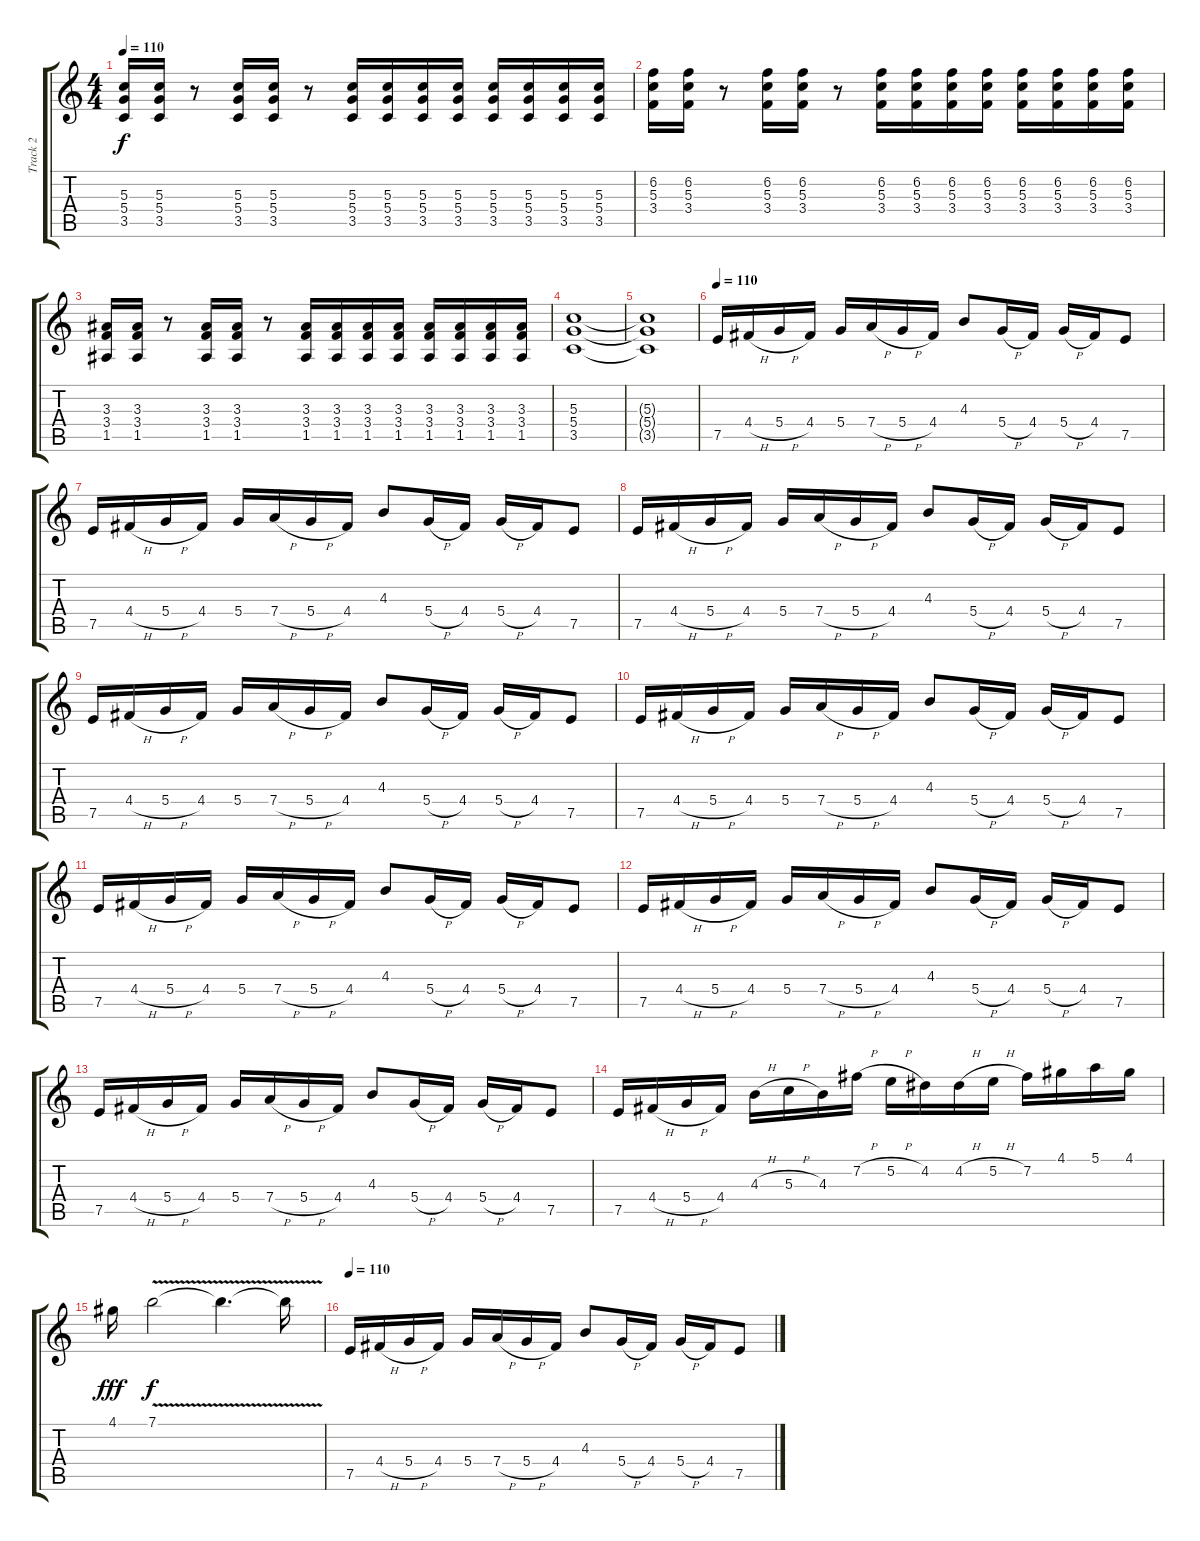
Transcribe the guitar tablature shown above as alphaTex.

\track ("Track 2" "Track 2") {instrument overdrivenguitar}
\staff {score tabs}
\tuning (E4 B3 G3 D3 A2 E2) {hide}
\ts (4 4)
\tempo 110
\clef g2
\ks c
(5.3 5.4 3.5).16{dy f} (5.3 5.4 3.5).16 r.8 (5.3 5.4 3.5).16 (5.3 5.4 3.5).16 r.8 (5.3 5.4 3.5).16 (5.3 5.4 3.5).16 (5.3 5.4 3.5).16 (5.3 5.4 3.5).16 (5.3 5.4 3.5).16 (5.3 5.4 3.5).16 (5.3 5.4 3.5).16 (5.3 5.4 3.5).16 |
(6.2 5.3 3.4).16 (6.2 5.3 3.4).16 r.8 (6.2 5.3 3.4).16 (6.2 5.3 3.4).16 r.8 (6.2 5.3 3.4).16 (6.2 5.3 3.4).16 (6.2 5.3 3.4).16 (6.2 5.3 3.4).16 (6.2 5.3 3.4).16 (6.2 5.3 3.4).16 (6.2 5.3 3.4).16 (6.2 5.3 3.4).16 |
(3.3 3.4 1.5).16 (3.3 3.4 1.5).16 r.8 (3.3 3.4 1.5).16 (3.3 3.4 1.5).16 r.8 (3.3 3.4 1.5).16 (3.3 3.4 1.5).16 (3.3 3.4 1.5).16 (3.3 3.4 1.5).16 (3.3 3.4 1.5).16 (3.3 3.4 1.5).16 (3.3 3.4 1.5).16 (3.3 3.4 1.5).16 |
(5.3 5.4 3.5).1 |
(5.3{t} 5.4{t} 3.5{t}).1 |
\tempo 110
7.5.16 4.4{h}.16 5.4{h}.16 4.4.16 5.4.16 7.4{h}.16 5.4{h}.16 4.4.16 4.3.8 5.4{h}.16 4.4.16 5.4{h}.16 4.4.16 7.5.8 |
7.5.16 4.4{h}.16 5.4{h}.16 4.4.16 5.4.16 7.4{h}.16 5.4{h}.16 4.4.16 4.3.8 5.4{h}.16 4.4.16 5.4{h}.16 4.4.16 7.5.8 |
7.5.16 4.4{h}.16 5.4{h}.16 4.4.16 5.4.16 7.4{h}.16 5.4{h}.16 4.4.16 4.3.8 5.4{h}.16 4.4.16 5.4{h}.16 4.4.16 7.5.8 |
7.5.16 4.4{h}.16 5.4{h}.16 4.4.16 5.4.16 7.4{h}.16 5.4{h}.16 4.4.16 4.3.8 5.4{h}.16 4.4.16 5.4{h}.16 4.4.16 7.5.8 |
7.5.16 4.4{h}.16 5.4{h}.16 4.4.16 5.4.16 7.4{h}.16 5.4{h}.16 4.4.16 4.3.8 5.4{h}.16 4.4.16 5.4{h}.16 4.4.16 7.5.8 |
7.5.16 4.4{h}.16 5.4{h}.16 4.4.16 5.4.16 7.4{h}.16 5.4{h}.16 4.4.16 4.3.8 5.4{h}.16 4.4.16 5.4{h}.16 4.4.16 7.5.8 |
7.5.16 4.4{h}.16 5.4{h}.16 4.4.16 5.4.16 7.4{h}.16 5.4{h}.16 4.4.16 4.3.8 5.4{h}.16 4.4.16 5.4{h}.16 4.4.16 7.5.8 |
7.5.16 4.4{h}.16 5.4{h}.16 4.4.16 5.4.16 7.4{h}.16 5.4{h}.16 4.4.16 4.3.8 5.4{h}.16 4.4.16 5.4{h}.16 4.4.16 7.5.8 |
7.5.16 4.4{h}.16 5.4{h}.16 4.4.16 4.3{h}.16 5.3{h}.16 4.3.16 7.2{h}.16 5.2{h}.16 4.2.16 4.2{h}.16 5.2{h}.16 7.2.16 4.1.16 5.1.16 4.1.16 |
4.1.16{dy fff} 7.1{v}.2{dy f} 7.1{v t}.4{d} 7.1{v t}.16 |
\tempo 110
7.5.16 4.4{h}.16 5.4{h}.16 4.4.16 5.4.16 7.4{h}.16 5.4{h}.16 4.4.16 4.3.8 5.4{h}.16 4.4.16 5.4{h}.16 4.4.16 7.5.8
